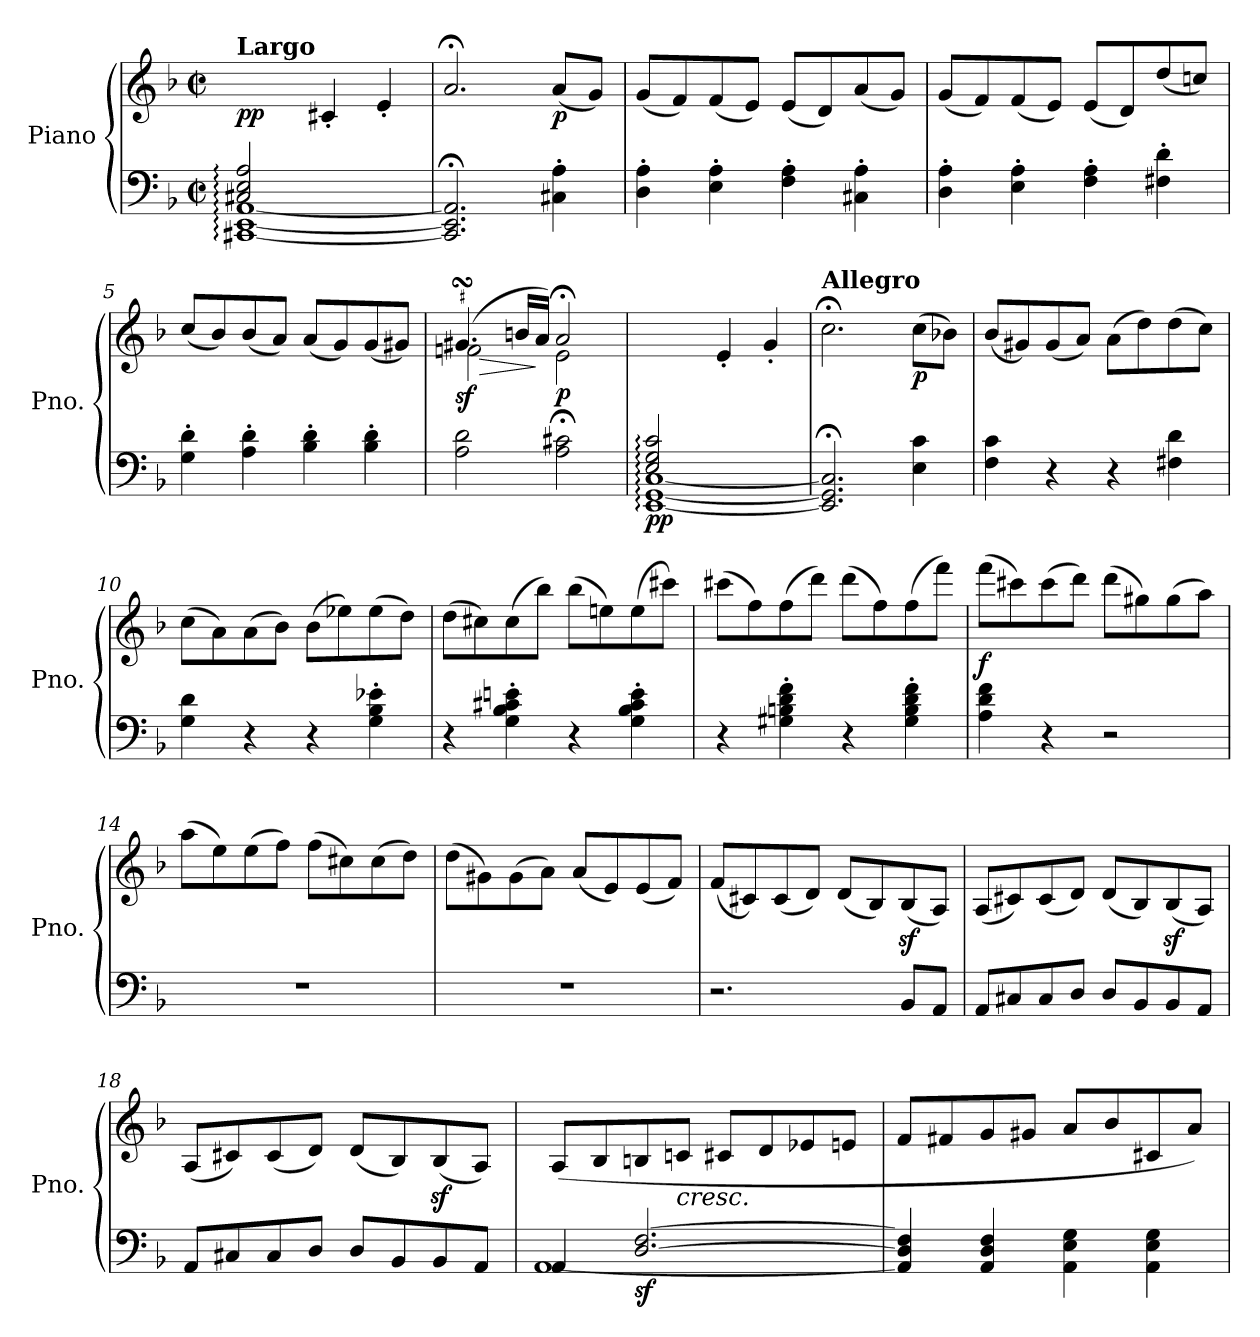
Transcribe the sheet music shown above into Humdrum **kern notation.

**kern	**kern	**dynam
*part1	*part1	*part1
*staff2	*staff1	*staff1/2
*I"Piano	*	*
*I'Pno.	*	*
*clefF4	*clefG2	*
*k[b-]	*k[b-]	*
*M2/2	*M2/2	*
*met(c|)	*met(c|)	*
=1	=1	=1
*^	*	*
!	!	!LO:TX:a:B:t=Largo	!
!	!	!	!LO:DY:b
2C#X/: 2E/: 2A/:	[1CC#X: [1EE: [1AA:	2ryy	pp
2ryy	.	4c#X'/	.
.	.	4e'/	.
*v	*v	*	*
=2	=2	=2
2.CC#/];< 2.EE/];< 2.AA/];<	2.a;</	.
!	!	!LO:DY:b
4C#X\' 4A\'	(<8a/L	p
.	8g/J)	.
=3	=3	=3
4D\' 4A\'	(<8g/L	.
.	8f/)	.
4E\' 4A\'	(<8f/	.
.	8e/J)	.
4F\' 4A\'	(<8e/L	.
.	8d/)	.
4C#X\' 4A\'	(<8a/	.
.	8g/J)	.
=4	=4	=4
4D\' 4A\'	(<8g/L	.
.	8f/)	.
4E\' 4A\'	(<8f/	.
.	8e/J)	.
4F\' 4A\'	(<8e/L	.
.	8d/)	.
!	!	!LO:DY:b
4F#X\' 4d\'	(<8dd/	other-dynamics
.	8ccn/J)	.
=5	=5	=5
4G\' 4d\'	(<8cc/L	.
.	8b-/)	.
4A\' 4d\'	(<8b-/	.
.	8a/J)	.
4B-\' 4d\'	(<8a/L	.
.	8g/)	.
4B-\' 4d\'	(<8g/	.
.	8g#X/J)	.
=6	=6	=6
!	!LO:TX:a:B:t=Adagio	!
!	!	!LO:HP:b
*	*^	*
!	!	!	!LO:DY:n=1:b
2A\ 2d\	(>4.g#XsSsS/	2fn\	> sf
.	16bn/LL	.	.
.	16a/JJ)	.	]
!	!	!	!LO:DY:n=2:b
2A\; 2c#X\;	2a;</	2e\	p
!!LO:LB:g=z
=7	=7	=7	=7
*^	*	*	*
!	!	!LO:TX:a:B:t=Largo	!	!
!	!	!	!	!LO:DY:b=2
*	*	*v	*v	*
2E/: 2G/: 2c/:	[1EE: [1GG: [1C:	2ryy	pp
2ryy	.	4e'/	.
.	.	4g'/	.
*v	*v	*	*
=8	=8	=8
!	!LO:TX:a:B:t=Allegro	!
2.EE/];< 2.GG/];< 2.Cn/];<	2.cc;<\	.
!	!	!LO:DY:b
4E\ 4c\	(>8cc\L	p
.	8b-X\J)	.
=9	=9	=9
!	!	!LO:DY:b
4F\ 4c\	(<8b-/L	other-dynamics
.	8g#X/)	.
4r	(<8g#/	.
.	8a/J)	.
4r	(>8a\L	.
.	8dd\)	.
4F#X\ 4d\	(>8dd\	.
.	8cc\J)	.
=10	=10	=10
4G\ 4d\	(>8cc\L	.
.	8a\)	.
4r	(>8a\	.
.	8b-\J)	.
4r	(>8b-\L	.
.	8ee-X\)	.
4G\' 4B-\' 4e-X\'	(>8ee-\	.
.	8dd\J)	.
=11	=11	=11
4r	(>8dd\L	.
.	8cc#X\)	.
4G\' 4B-\' 4c#X\' 4en\'	(>8cc#\	.
.	8bb-\J)	.
4r	(>8bb-\L	.
.	8een\)	.
4G\' 4B-\' 4c#\' 4e\'	(>8ee\	.
.	8ccc#X\J)	.
!!LO:LB:g=z
=12	=12	=12
4r	(>8ccc#X\L	.
.	8ff\)	.
4G#X\' 4Bn\' 4d\' 4f\'	(>8ff\	.
.	8ddd\J)	.
4r	(>8ddd\L	.
.	8ff\)	.
4G#\' 4B\' 4d\' 4f\'	(>8ff\	.
.	8fff\J)	.
=13	=13	=13
!	!	!LO:DY:b
4A\ 4d\ 4f\	(>8fff\L	f
.	8ccc#X\)	.
4r	(>8ccc#\	.
.	8ddd\J)	.
2r	(>8ddd\L	.
.	8gg#X\)	.
.	(>8gg#\	.
.	8aa\J)	.
=14	=14	=14
1r	(>8aa\L	.
.	8ee\)	.
.	(>8ee\	.
.	8ff\J)	.
.	(>8ff\L	.
.	8cc#X\)	.
.	(>8cc#\	.
.	8dd\J)	.
=15	=15	=15
1r	(>8dd\L	.
.	8g#X\)	.
.	(>8g#\	.
.	8a\J)	.
.	(<8a/L	.
.	8e/)	.
.	(<8e/	.
.	8f/J)	.
!!LO:LB:g=z
=16	=16	=16
2.r	(<8f/L	.
.	8c#X/)	.
.	(<8c#/	.
.	8d/J)	.
.	(<8d/L	.
.	8B-/)	.
8BB-/L	(<8B-z</	.
8AA/J	8A/J)	.
=17	=17	=17
8AA/L	(<8A/L	.
8C#X/	8c#X/)	.
8C#/	(<8c#/	.
8D/J	8d/J)	.
8D/L	(<8d/L	.
8BB-/	8B-/)	.
8BB-/	(<8B-z</	.
8AA/J	8A/J)	.
=18	=18	=18
8AA/L	(<8A/L	.
8C#X/	8c#X/)	.
8C#/	(<8c#/	.
8D/J	8d/J)	.
8D/L	(<8d/L	.
8BB-/	8B-/)	.
8BB-/	(<8B-z</	.
8AA/J	8A/J)	.
=19	=19	=19
*^	*	*
4AA/	[1AA	(<8A/L	.
.	.	8B-/	.
!	!	!	!LO:DY:b=2
[2.D/ [2.F/	.	8Bn/	sf
!	!	!LO:TX:b:i:t=cresc.	!
.	.	8cn/J	.
.	.	8c#X/L	.
.	.	8d/	.
.	.	8e-X/	.
.	.	8en/J	.
*v	*v	*	*
!!LO:LB:g=z
=20	=20	=20
4AA/] 4D/] 4F/]	8f/L	.
.	8f#X/	.
4AA/ 4D/ 4F/	8g/	.
.	8g#X/J	.
4AA\ 4E\ 4G\	8a/L	.
.	8b-/	.
4AA\ 4E\ 4G\	8c#X/	.
.	8a/J)	.
=	=	=
*-	*-	*-
